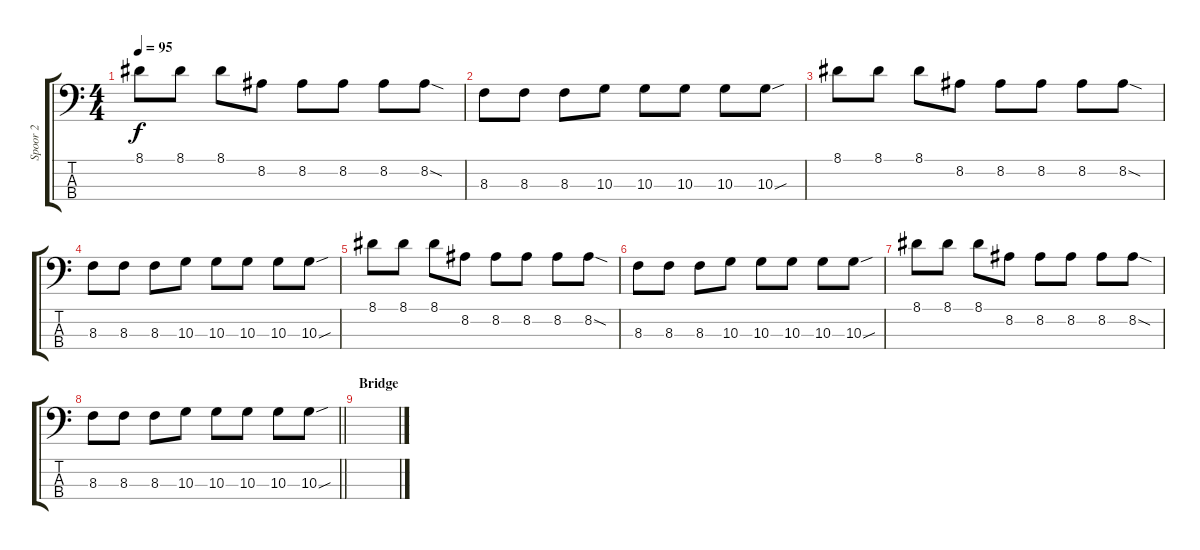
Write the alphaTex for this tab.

\track ("Spoor 2" "Spoor 2") {instrument electricbassfinger}
\staff {score tabs}
\tuning (G2 D2 A1 E1) {hide}
\ts (4 4)
\tempo 95
\clef f4
\ks c
8.1.8{dy f} 8.1.8 8.1.8 8.2.8 8.2.8 8.2.8 8.2.8 8.2{sod}.8 |
8.3.8 8.3.8 8.3.8 10.3.8 10.3.8 10.3.8 10.3.8 10.3{sou}.8 |
8.1.8 8.1.8 8.1.8 8.2.8 8.2.8 8.2.8 8.2.8 8.2{sod}.8 |
8.3.8 8.3.8 8.3.8 10.3.8 10.3.8 10.3.8 10.3.8 10.3{sou}.8 |
8.1.8 8.1.8 8.1.8 8.2.8 8.2.8 8.2.8 8.2.8 8.2{sod}.8 |
8.3.8 8.3.8 8.3.8 10.3.8 10.3.8 10.3.8 10.3.8 10.3{sou}.8 |
8.1.8 8.1.8 8.1.8 8.2.8 8.2.8 8.2.8 8.2.8 8.2{sod}.8 |
\barLineRight lightlight
8.3.8 8.3.8 8.3.8 10.3.8 10.3.8 10.3.8 10.3.8 10.3{sou}.8 |
\section ("" "Bridge")
